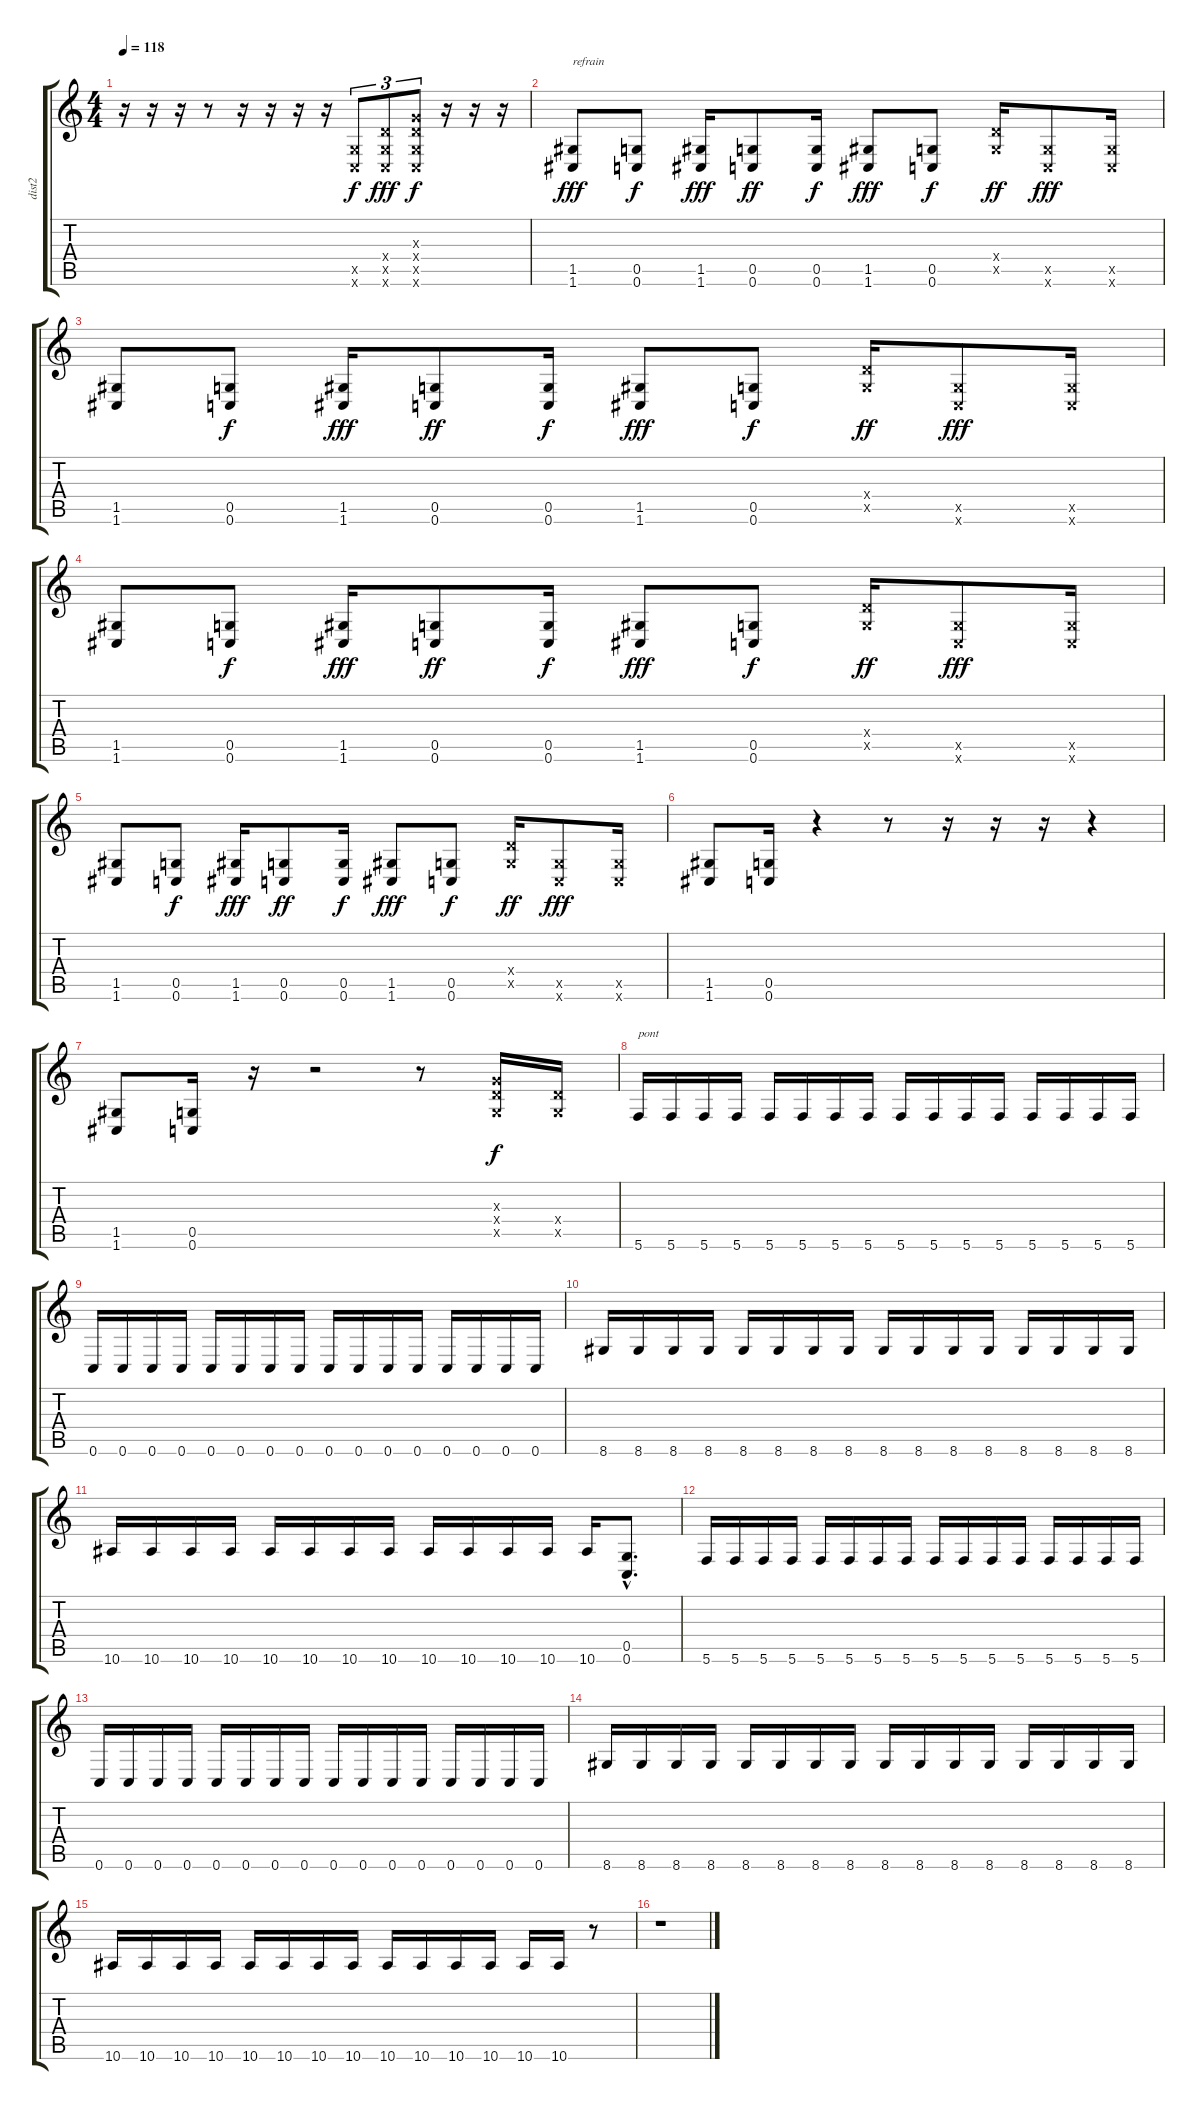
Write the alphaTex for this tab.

\track ("dist2" "dist2") {instrument distortionguitar}
\staff {score tabs}
\tuning (E4 B3 G3 D3 G2 C2) {hide}
\ts (4 4)
\tempo 118
\clef g2
\ks c
r.16{dy f} r.16 r.16 r.8 r.16 r.16 r.16 r.16 (0.5{x} 0.6{x}).8{tu (3 2)} (0.4{x} 0.5{x} 0.6{x}).8{tu (3 2) dy fff} (0.3{x} 0.4{x} 0.5{x} 0.6{x}).8{tu (3 2) dy f} r.16 r.16 r.16 |
(1.5 1.6).8{txt "refrain" dy fff} (0.5 0.6).8{dy f} (1.5 1.6).16{dy fff} (0.5 0.6).8{dy ff} (0.5 0.6).16{dy f} (1.5 1.6).8{dy fff} (0.5 0.6).8{dy f} (0.4{x} 0.5{x}).16{dy ff} (0.5{x} 0.6{x}).8{dy fff} (0.5{x} 0.6{x}).16 |
(1.5 1.6).8 (0.5 0.6).8{dy f} (1.5 1.6).16{dy fff} (0.5 0.6).8{dy ff} (0.5 0.6).16{dy f} (1.5 1.6).8{dy fff} (0.5 0.6).8{dy f} (0.4{x} 0.5{x}).16{dy ff} (0.5{x} 0.6{x}).8{dy fff} (0.5{x} 0.6{x}).16 |
(1.5 1.6).8 (0.5 0.6).8{dy f} (1.5 1.6).16{dy fff} (0.5 0.6).8{dy ff} (0.5 0.6).16{dy f} (1.5 1.6).8{dy fff} (0.5 0.6).8{dy f} (0.4{x} 0.5{x}).16{dy ff} (0.5{x} 0.6{x}).8{dy fff} (0.5{x} 0.6{x}).16 |
(1.5 1.6).8 (0.5 0.6).8{dy f} (1.5 1.6).16{dy fff} (0.5 0.6).8{dy ff} (0.5 0.6).16{dy f} (1.5 1.6).8{dy fff} (0.5 0.6).8{dy f} (0.4{x} 0.5{x}).16{dy ff} (0.5{x} 0.6{x}).8{dy fff} (0.5{x} 0.6{x}).16 |
(1.5 1.6).8 (0.5 0.6).16 r.4 r.8 r.16 r.16 r.16 r.4 |
(1.5 1.6).8 (0.5 0.6).16 r.16 r.2 r.8 (0.3{x} 0.4{x} 0.5{x}).16{dy f} (0.4{x} 0.5{x}).16 |
5.6.16{txt "pont"} 5.6.16 5.6.16 5.6.16 5.6.16 5.6.16 5.6.16 5.6.16 5.6.16 5.6.16 5.6.16 5.6.16 5.6.16 5.6.16 5.6.16 5.6.16 |
0.6.16 0.6.16 0.6.16 0.6.16 0.6.16 0.6.16 0.6.16 0.6.16 0.6.16 0.6.16 0.6.16 0.6.16 0.6.16 0.6.16 0.6.16 0.6.16 |
8.6.16 8.6.16 8.6.16 8.6.16 8.6.16 8.6.16 8.6.16 8.6.16 8.6.16 8.6.16 8.6.16 8.6.16 8.6.16 8.6.16 8.6.16 8.6.16 |
10.6.16 10.6.16 10.6.16 10.6.16 10.6.16 10.6.16 10.6.16 10.6.16 10.6.16 10.6.16 10.6.16 10.6.16 10.6.16 (0.5{hac} 0.6{hac}).8{d} |
5.6.16 5.6.16 5.6.16 5.6.16 5.6.16 5.6.16 5.6.16 5.6.16 5.6.16 5.6.16 5.6.16 5.6.16 5.6.16 5.6.16 5.6.16 5.6.16 |
0.6.16 0.6.16 0.6.16 0.6.16 0.6.16 0.6.16 0.6.16 0.6.16 0.6.16 0.6.16 0.6.16 0.6.16 0.6.16 0.6.16 0.6.16 0.6.16 |
8.6.16 8.6.16 8.6.16 8.6.16 8.6.16 8.6.16 8.6.16 8.6.16 8.6.16 8.6.16 8.6.16 8.6.16 8.6.16 8.6.16 8.6.16 8.6.16 |
10.6.16 10.6.16 10.6.16 10.6.16 10.6.16 10.6.16 10.6.16 10.6.16 10.6.16 10.6.16 10.6.16 10.6.16 10.6.16 10.6.16 r.8 |
r.1
